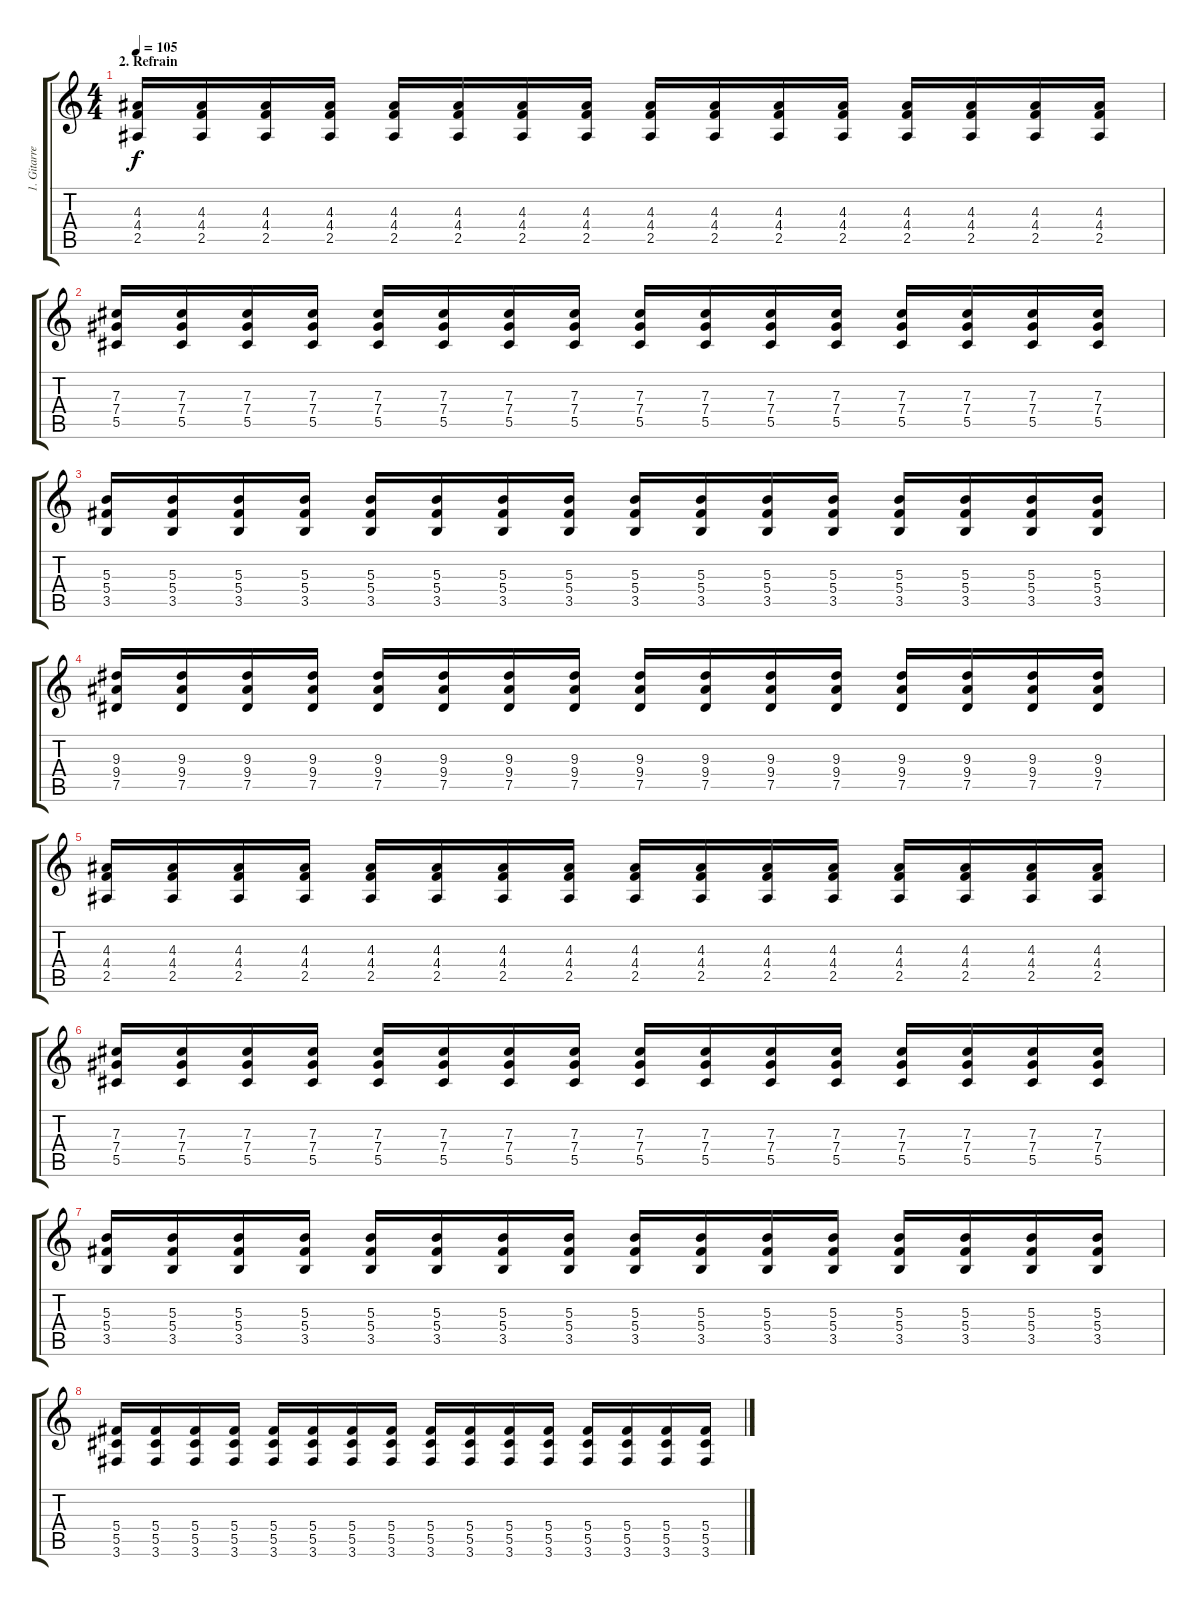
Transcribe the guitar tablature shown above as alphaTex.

\track ("1. Gitarre" "1. Gitarre") {instrument distortionguitar}
\staff {score tabs}
\tuning (Eb4 Bb3 Gb3 Db3 Ab2 Eb2) {hide}
\ts (4 4)
\section ("" "2. Refrain")
\tempo 105
\clef g2
\ks c
(4.3 4.4 2.5).16{dy f volume 6} (4.3 4.4 2.5).16 (4.3 4.4 2.5).16 (4.3 4.4 2.5).16 (4.3 4.4 2.5).16 (4.3 4.4 2.5).16 (4.3 4.4 2.5).16 (4.3 4.4 2.5).16 (4.3 4.4 2.5).16 (4.3 4.4 2.5).16 (4.3 4.4 2.5).16 (4.3 4.4 2.5).16 (4.3 4.4 2.5).16 (4.3 4.4 2.5).16 (4.3 4.4 2.5).16 (4.3 4.4 2.5).16 |
(7.3 7.4 5.5).16 (7.3 7.4 5.5).16 (7.3 7.4 5.5).16 (7.3 7.4 5.5).16 (7.3 7.4 5.5).16 (7.3 7.4 5.5).16 (7.3 7.4 5.5).16 (7.3 7.4 5.5).16 (7.3 7.4 5.5).16 (7.3 7.4 5.5).16 (7.3 7.4 5.5).16 (7.3 7.4 5.5).16 (7.3 7.4 5.5).16 (7.3 7.4 5.5).16 (7.3 7.4 5.5).16 (7.3 7.4 5.5).16 |
(5.3 5.4 3.5).16 (5.3 5.4 3.5).16 (5.3 5.4 3.5).16 (5.3 5.4 3.5).16 (5.3 5.4 3.5).16 (5.3 5.4 3.5).16 (5.3 5.4 3.5).16 (5.3 5.4 3.5).16 (5.3 5.4 3.5).16 (5.3 5.4 3.5).16 (5.3 5.4 3.5).16 (5.3 5.4 3.5).16 (5.3 5.4 3.5).16 (5.3 5.4 3.5).16 (5.3 5.4 3.5).16 (5.3 5.4 3.5).16 |
(9.3 9.4 7.5).16 (9.3 9.4 7.5).16 (9.3 9.4 7.5).16 (9.3 9.4 7.5).16 (9.3 9.4 7.5).16 (9.3 9.4 7.5).16 (9.3 9.4 7.5).16 (9.3 9.4 7.5).16 (9.3 9.4 7.5).16 (9.3 9.4 7.5).16 (9.3 9.4 7.5).16 (9.3 9.4 7.5).16 (9.3 9.4 7.5).16 (9.3 9.4 7.5).16 (9.3 9.4 7.5).16 (9.3 9.4 7.5).16 |
(4.3 4.4 2.5).16{volume 6} (4.3 4.4 2.5).16 (4.3 4.4 2.5).16 (4.3 4.4 2.5).16 (4.3 4.4 2.5).16 (4.3 4.4 2.5).16 (4.3 4.4 2.5).16 (4.3 4.4 2.5).16 (4.3 4.4 2.5).16 (4.3 4.4 2.5).16 (4.3 4.4 2.5).16 (4.3 4.4 2.5).16 (4.3 4.4 2.5).16 (4.3 4.4 2.5).16 (4.3 4.4 2.5).16 (4.3 4.4 2.5).16 |
(7.3 7.4 5.5).16 (7.3 7.4 5.5).16 (7.3 7.4 5.5).16 (7.3 7.4 5.5).16 (7.3 7.4 5.5).16 (7.3 7.4 5.5).16 (7.3 7.4 5.5).16 (7.3 7.4 5.5).16 (7.3 7.4 5.5).16 (7.3 7.4 5.5).16 (7.3 7.4 5.5).16 (7.3 7.4 5.5).16 (7.3 7.4 5.5).16 (7.3 7.4 5.5).16 (7.3 7.4 5.5).16 (7.3 7.4 5.5).16 |
(5.3 5.4 3.5).16 (5.3 5.4 3.5).16 (5.3 5.4 3.5).16 (5.3 5.4 3.5).16 (5.3 5.4 3.5).16 (5.3 5.4 3.5).16 (5.3 5.4 3.5).16 (5.3 5.4 3.5).16 (5.3 5.4 3.5).16 (5.3 5.4 3.5).16 (5.3 5.4 3.5).16 (5.3 5.4 3.5).16 (5.3 5.4 3.5).16 (5.3 5.4 3.5).16 (5.3 5.4 3.5).16 (5.3 5.4 3.5).16 |
(5.4 5.5 3.6).16 (5.4 5.5 3.6).16 (5.4 5.5 3.6).16 (5.4 5.5 3.6).16 (5.4 5.5 3.6).16 (5.4 5.5 3.6).16 (5.4 5.5 3.6).16 (5.4 5.5 3.6).16 (5.4 5.5 3.6).16 (5.4 5.5 3.6).16 (5.4 5.5 3.6).16 (5.4 5.5 3.6).16 (5.4 5.5 3.6).16 (5.4 5.5 3.6).16 (5.4 5.5 3.6).16 (5.4 5.5 3.6).16
